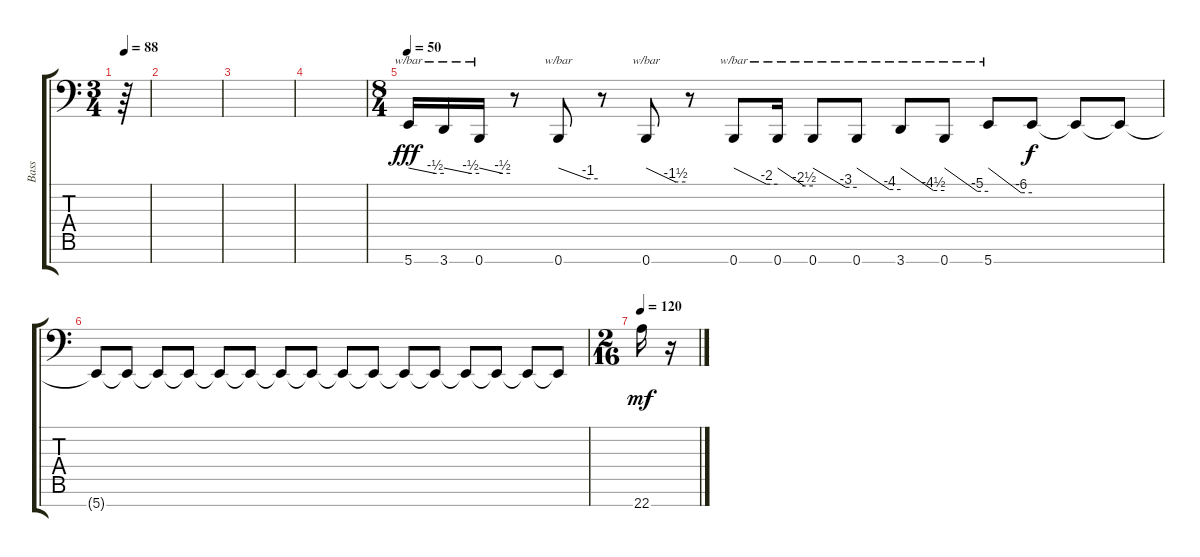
\track ("Bass" "Bass") {instrument slapbass1}
\staff {score tabs}
\tuning (E3 B2 G2 D2 A1 E1 B0) {hide}
\ts (3 4)
\tempo 88
\clef f4
\ks c
r.64{dy fff} |
|
|
|
\ts (8 4)
\tempo 75
\tempo 50
5.7.16{tbe (custom default 0 0 45 -2 60 -2)} 3.7.16{tbe (custom default 0 0 45 -2 60 -2)} 0.7.16{tbe (custom default 0 0 45 -2 60 -2)} r.8 0.7.8{tbe (custom default 0 0 45 -4 60 -4)} r.8 0.7.8{tbe (custom default 0 0 45 -6 60 -6)} r.8 0.7.8{tbe (custom default 0 0 45 -8 60 -8)} 0.7.16{tbe (custom default 0 0 45 -10 60 -10)} 0.7.8{tbe (custom default 0 0 45 -12 60 -12)} 0.7.8{tbe (custom default 0 0 45 -16 60 -16)} 3.7.8{tbe (custom default 0 0 45 -18 60 -18)} 0.7.8{tbe (custom default 0 0 45 -20 60 -20)} 5.7.8{tbe (custom default 0 0 45 -24 60 -24)} 5.7{t}.8{dy f} 5.7{t}.8 5.7{t}.8 |
5.7{t}.8 5.7{t}.8 5.7{t}.8 5.7{t}.8 5.7{t}.8 5.7{t}.8 5.7{t}.8 5.7{t}.8 5.7{t}.8 5.7{t}.8 5.7{t}.8 5.7{t}.8 5.7{t}.8 5.7{t}.8 5.7{t}.8 5.7{t}.8 |
\ts (2 16)
\tempo 120
22.7.16{dy mf} r.16
